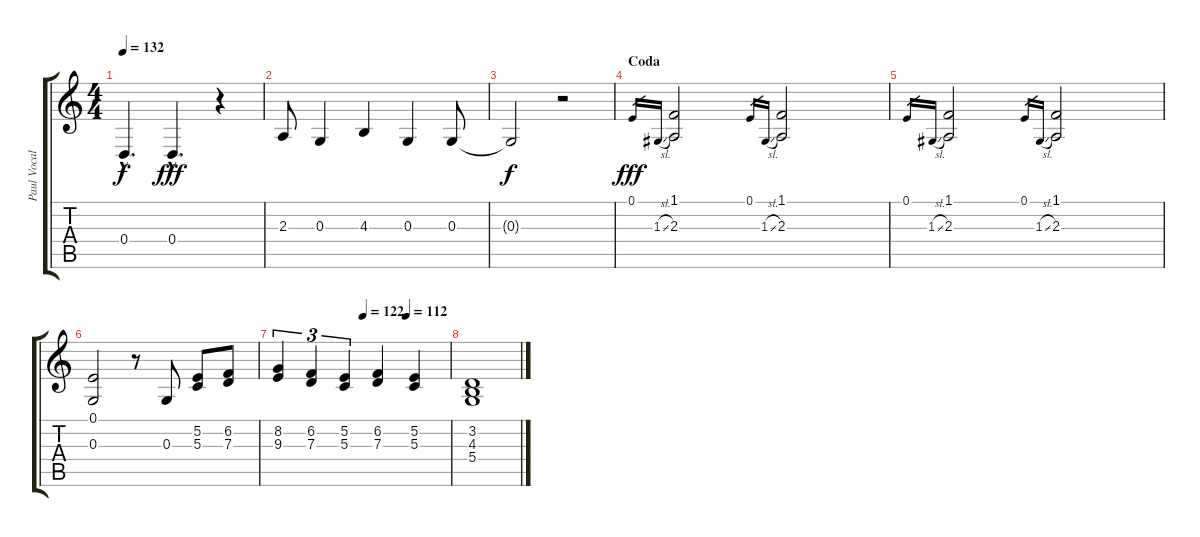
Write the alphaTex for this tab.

\track ("Paul Vocals" "Paul Vocal") {instrument clarinet}
\staff {score tabs}
\tuning (E4 B3 G3 D3 A2 E2) {hide}
\ts (4 4)
\tempo 132
\clef g2
\ks c
0.4{hac t}.4{d dy f} 0.4{hac}.4{d dy fff} r.4 |
2.3.8 0.3.4 4.3.4 0.3.4 0.3.8 |
0.3{t}.2{dy f} r.2 |
\section ("" "Coda")
0.1.16{gr dy fff} 1.3{sl}.16{gr} (1.1 2.3).2 0.1.16{gr} 1.3{sl}.16{gr} (1.1 2.3).2 |
0.1.16{gr} 1.3{sl}.16{gr} (1.1 2.3).2 0.1.16{gr} 1.3{sl}.16{gr} (1.1 2.3).2 |
(0.1 0.3).2 r.8{volume 16 instrument electricgrandpiano} 0.3.8 (5.2 5.3).8 (6.2 7.3).8 |
\tempo (122 0.5)
\tempo (112 0.75)
(8.2 9.3).4{tu (3 2)} (6.2 7.3).4{tu (3 2)} (5.2 5.3).4{tu (3 2)} (6.2 7.3).4 (5.2 5.3).4 |
(3.2 4.3 5.4).1
